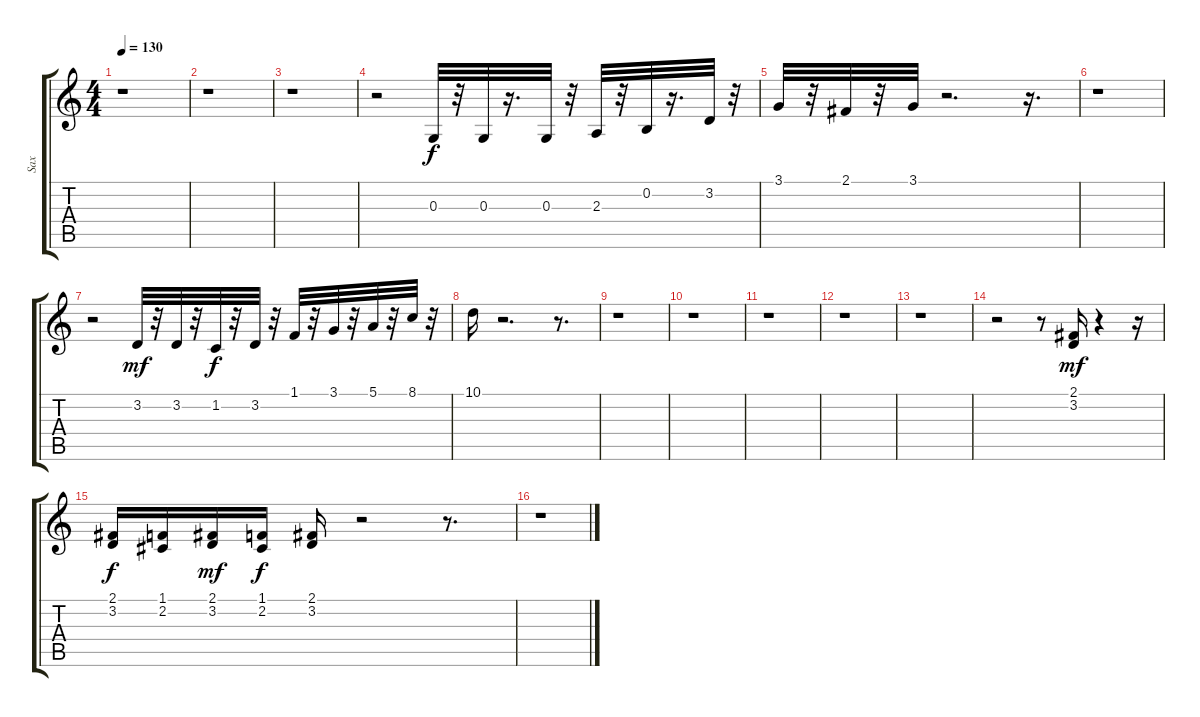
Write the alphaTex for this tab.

\track ("Sax" "Sax") {instrument tenorsax}
\staff {score tabs}
\tuning (E4 B3 G3 D3 A2 E2) {hide}
\ts (4 4)
\tempo 130
\clef g2
\ks c
r.1{dy f} |
r.1 |
r.1 |
r.2 0.3.32 r.32 0.3.32 r.16{d} 0.3.32 r.32 2.3.32 r.32 0.2.32 r.16{d} 3.2.32 r.32 |
3.1.32 r.32 2.1.32 r.32 3.1.32 r.2{d} r.16{d} |
r.1 |
r.2 3.2.32{dy mf} r.32 3.2.32 r.32 1.2.32{dy f} r.32 3.2.32 r.32 1.1.32 r.32 3.1.32 r.32 5.1.32 r.32 8.1.32 r.32 |
10.1.16 r.2{d} r.8{d} |
r.1 |
r.1 |
r.1 |
r.1 |
r.1 |
r.2 r.8 (2.1 3.2).16{dy mf} r.4 r.16 |
(2.1 3.2).16{dy f} (1.1 2.2).16 (2.1 3.2).16{dy mf} (1.1 2.2).16{dy f} (2.1 3.2).16 r.2 r.8{d} |
r.1
